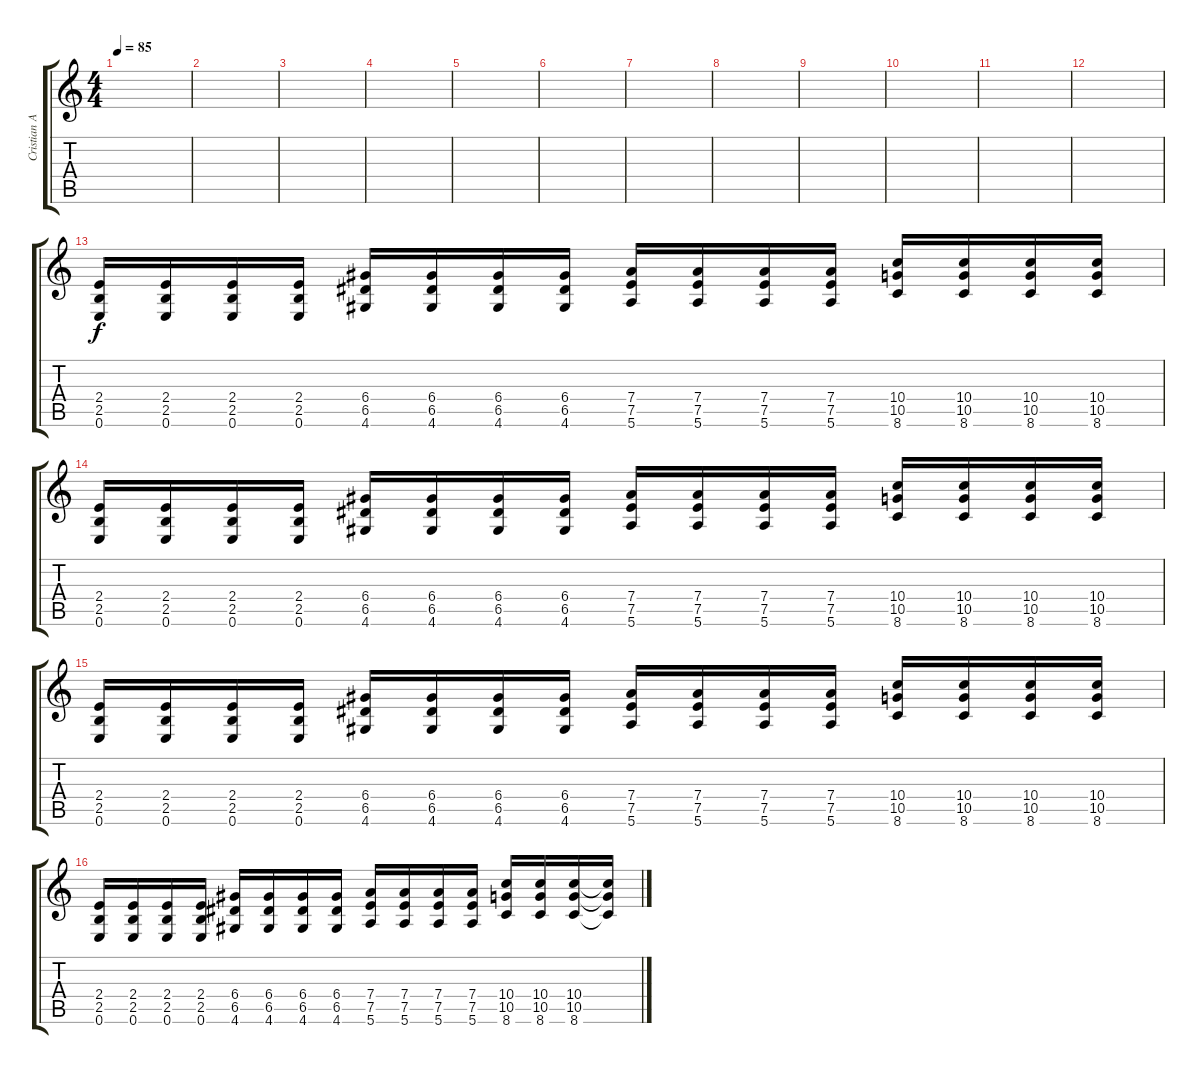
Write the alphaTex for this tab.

\track ("Cristian Aldana (Guitarra 2)" "Cristian A") {instrument overdrivenguitar}
\staff {score tabs}
\tuning (E4 B3 G3 D3 A2 E2) {hide}
\ts (4 4)
\tempo 85
\clef g2
\ks c
|
|
|
|
|
|
|
|
|
|
|
|
(2.4 2.5 0.6).16 (2.4 2.5 0.6).16 (2.4 2.5 0.6).16 (2.4 2.5 0.6).16 (6.4 6.5 4.6).16 (6.4 6.5 4.6).16 (6.4 6.5 4.6).16 (6.4 6.5 4.6).16 (7.4 7.5 5.6).16 (7.4 7.5 5.6).16 (7.4 7.5 5.6).16 (7.4 7.5 5.6).16 (10.4 10.5 8.6).16 (10.4 10.5 8.6).16 (10.4 10.5 8.6).16 (10.4 10.5 8.6).16 |
(2.4 2.5 0.6).16 (2.4 2.5 0.6).16 (2.4 2.5 0.6).16 (2.4 2.5 0.6).16 (6.4 6.5 4.6).16 (6.4 6.5 4.6).16 (6.4 6.5 4.6).16 (6.4 6.5 4.6).16 (7.4 7.5 5.6).16 (7.4 7.5 5.6).16 (7.4 7.5 5.6).16 (7.4 7.5 5.6).16 (10.4 10.5 8.6).16 (10.4 10.5 8.6).16 (10.4 10.5 8.6).16 (10.4 10.5 8.6).16 |
(2.4 2.5 0.6).16 (2.4 2.5 0.6).16 (2.4 2.5 0.6).16 (2.4 2.5 0.6).16 (6.4 6.5 4.6).16 (6.4 6.5 4.6).16 (6.4 6.5 4.6).16 (6.4 6.5 4.6).16 (7.4 7.5 5.6).16 (7.4 7.5 5.6).16 (7.4 7.5 5.6).16 (7.4 7.5 5.6).16 (10.4 10.5 8.6).16 (10.4 10.5 8.6).16 (10.4 10.5 8.6).16 (10.4 10.5 8.6).16 |
(2.4 2.5 0.6).16 (2.4 2.5 0.6).16 (2.4 2.5 0.6).16 (2.4 2.5 0.6).16 (6.4 6.5 4.6).16 (6.4 6.5 4.6).16 (6.4 6.5 4.6).16 (6.4 6.5 4.6).16 (7.4 7.5 5.6).16 (7.4 7.5 5.6).16 (7.4 7.5 5.6).16 (7.4 7.5 5.6).16 (10.4 10.5 8.6).16 (10.4 10.5 8.6).16 (10.4 10.5 8.6).16 (10.4{t} 10.5{t} 8.6{t}).16
